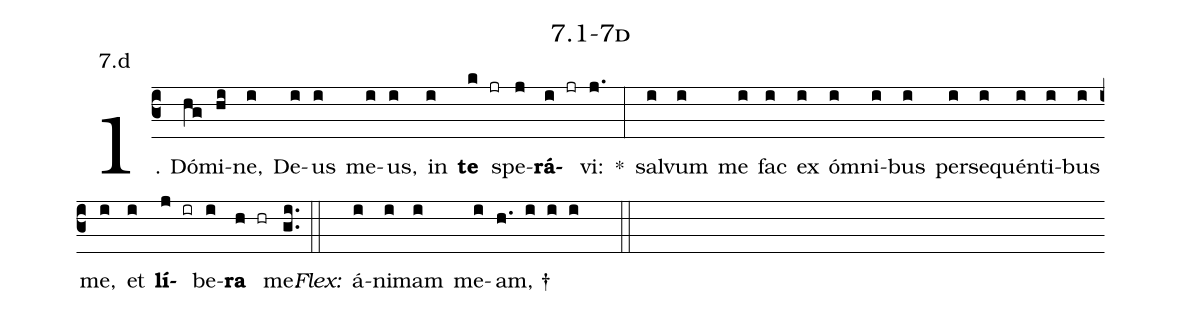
name: 7.1-7d;
annotation: 7.d;
%%
(c3)1. Dó(hg)mi(hi)ne,(i) De(i)us(i) me(i)us,(i) in(i) <b>te</b>(k jr) spe(j)<b>rá</b>(i jr)vi:(j.) *(:) sal(i)vum(i) me(i) fac(i) ex(i) óm(i)ni(i)bus(i) per(i)se(i)quén(i)ti(i)bus(i) me,(i) et(i) <b>lí</b>(j ir)be(i)<b>ra</b>(h hr) me.(gi..) (::)
<i>Flex:</i>()  á(i)ni(i)mam(i) me(i)am, †(h. i i i  ::)
